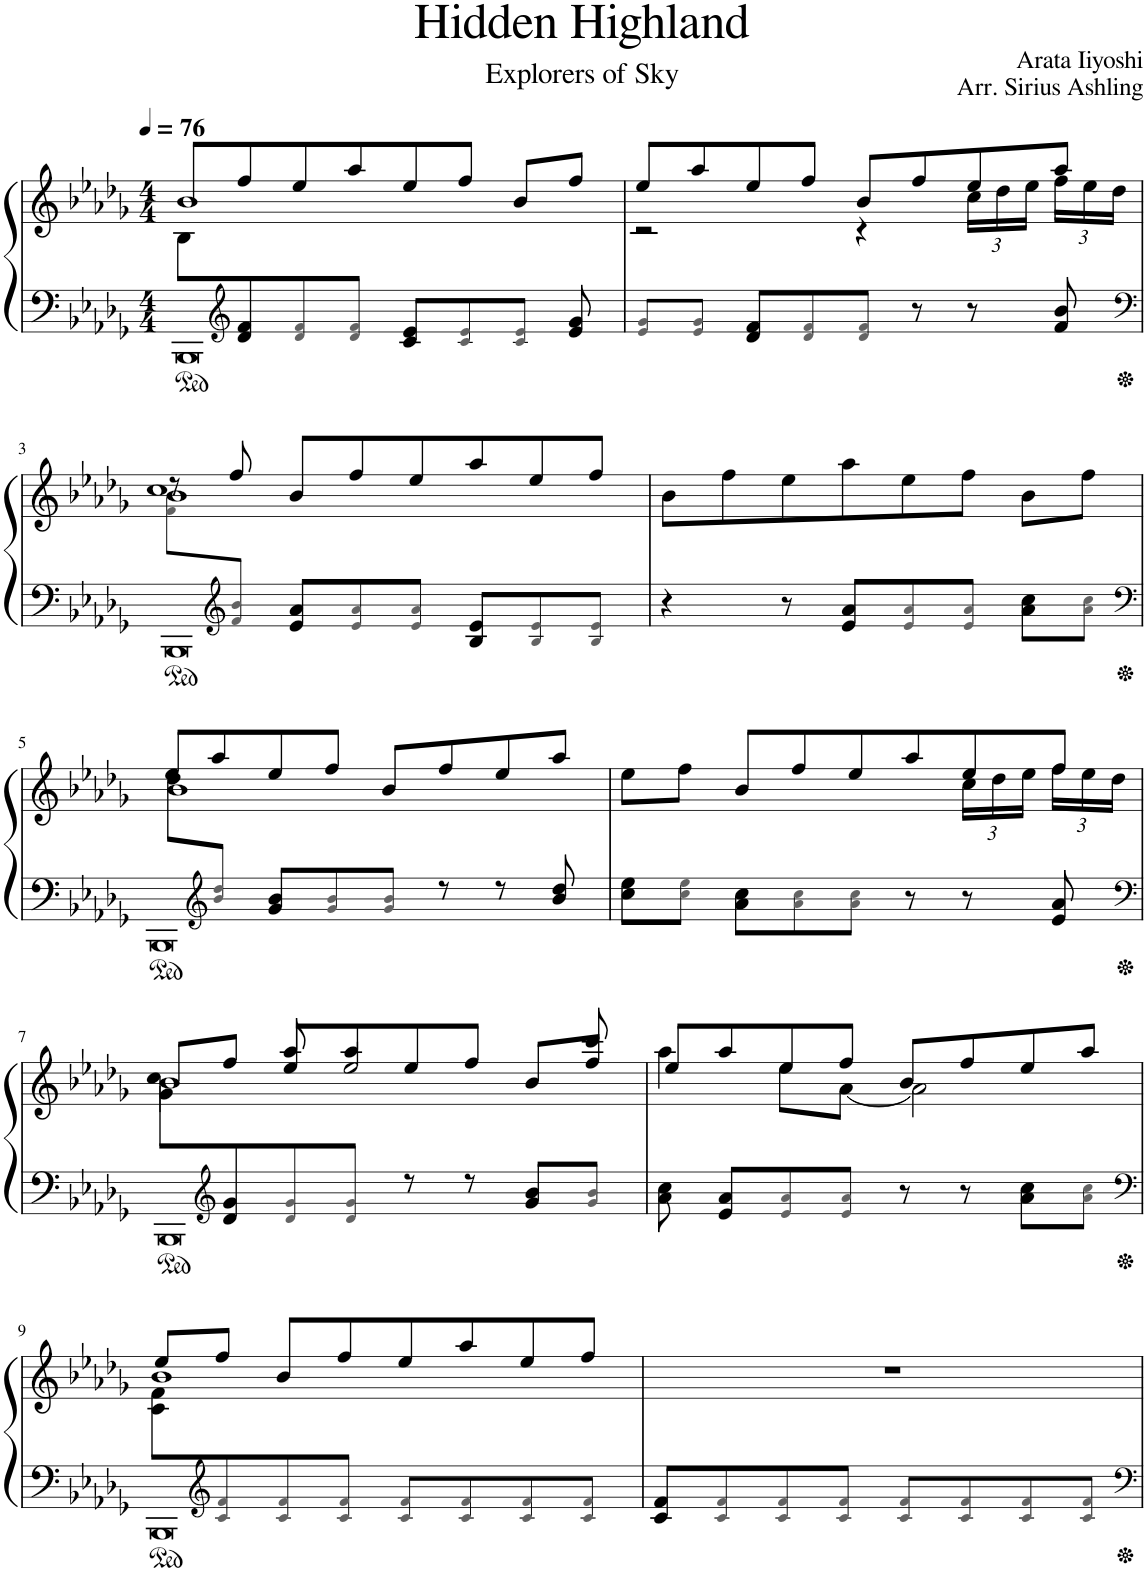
**kern	**kern
*part1	*part1
*staff2	*staff1
*I"Piano	*
*I'Pno.	*
*clefF4	*clefG2
*k[b-e-a-d-g-]	*k[b-e-a-d-g-]
*M4/4	*M4/4
*MM76	*MM76
=1	=1
*^	*^
*	*	*	*^
*	*	*ped	*	*
8ryy	1BBB-	8b-/L	1b-	8B-\L
*clefG2	*	*	*	*
8d-/ 8f/	.	8ff/	.	2..ryy
8d-!i/ 8f!i/	.	8ee-/	.	.
8d-!i/ 8f!i/J	.	8aa-/	.	.
8c/ 8e-/L	.	8ee-/	.	.
8c!i/ 8e-!i/	.	8ff/J	.	.
8c!i/ 8e-!i/J	.	8b-/L	.	.
8e-/ 8g-/	.	8ff/J	.	.
*v	*v	*	*	*
*	*	*v	*v
=2	=2	=2
8e-!i/ 8g-!i/L	8ee-/L	2r
8e-!i/ 8g-!i/J	8aa-/	.
8d-/ 8f/L	8ee-/	.
8d-!i/ 8f!i/	8ff/J	.
8d-!i/ 8f!i/J	8b-/L	4r
8r	8ff/	.
*	*	*Xbrackettup
8r	8ee-/	24cc\LL
.	.	24dd-\
.	.	24ee-\JJ
8f/ 8b-/	8aa-/J	24ff\LL
.	.	24ee-\
.	.	24dd-\JJ
*	*v	*v
!!LO:LB:g=z
=3	=3
*clefF4	*
*Xped	*
*^	*^
*	*	*	*^
*	*	*ped	*	*
8ryy	1BBB-	8r	1b- 1cc	8f!i\ 8b-!i\L
*clefG2	*	*	*	*
8f!i/ 8b-!i/J	.	8ff/	.	2..ryy
8e-/ 8a-/L	.	8b-/L	.	.
8e-!i/ 8a-!i/	.	8ff/	.	.
8e-!i/ 8a-!i/J	.	8ee-/	.	.
8B-/ 8e-/L	.	8aa-/	.	.
8B-!i/ 8e-!i/	.	8ee-/	.	.
8B-!i/ 8e-!i/J	.	8ff/J	.	.
*v	*v	*	*	*
*	*v	*v	*v
=4	=4
4r	8b-\L
.	8ff\
8r	8ee-\
8e-/ 8a-/L	8aa-\
8e-!i/ 8a-!i/	8ee-\
8e-!i/ 8a-!i/J	8ff\J
8a-\ 8cc\L	8b-\L
8a-!i\ 8cc!i\J	8ff\J
!!LO:LB:g=z
=5	=5
*clefF4	*
*Xped	*
*^	*^
*	*	*	*^
*	*	*ped	*	*
8ryy	1BBB-	8ee-/L	1b-	8b-\ 8dd-\L
*clefG2	*	*	*	*
8b-!i/ 8dd-!i/J	.	8aa-/	.	2..ryy
8g-/ 8b-/L	.	8ee-/	.	.
8g-!i/ 8b-!i/	.	8ff/J	.	.
8g-!i/ 8b-!i/J	.	8b-/L	.	.
8r	.	8ff/	.	.
8r	.	8ee-/	.	.
8b-/ 8dd-/	.	8aa-/J	.	.
*v	*v	*	*	*
*	*	*v	*v
=6	=6	=6
8cc\ 8ee-\L	8ee-\L	2.ryy
8cc!i\ 8ee-!i\J	8ff\J	.
8a-\ 8cc\L	8b-/L	.
8a-!i\ 8cc!i\	8ff/	.
8a-!i\ 8cc!i\J	8ee-/	.
8r	8aa-/	.
8r	8ee-/	24cc\LL
.	.	24dd-\
.	.	24ee-\JJ
8e-/ 8a-/	8ff/J	24ff\LL
.	.	24ee-\
.	.	24dd-\JJ
*	*v	*v
!!LO:LB:g=z
=7	=7
*clefF4	*
*Xped	*
*^	*^
*	*	*	*^
*	*	*	*	*^
*	*	*ped	*	*	*
8ryy	1BBB-	8b-/L	4cc\	1b-	8g-\ 8b-\L
*clefG2	*	*	*	*	*
8d-/ 8g-/	.	8ff/J	.	.	2..ryy
8d-!i/ 8g-!i/	.	8ee-/L	8aa-/	.	.
8d-!i/ 8g-!i/J	.	8aa-/	2ee-/	.	.
8r	.	8ee-/	.	.	.
8r	.	8ff/J	.	.	.
8g-/ 8b-/L	.	8b-/L	.	.	.
8g-!i/ 8b-!i/J	.	8ff/J	8ccc/	.	.
*v	*v	*	*	*	*
*	*	*v	*v	*v
=8	=8	=8
8a-\ 8cc\	8ee-/L	4aa-\
8e-/ 8a-/L	8aa-/	.
8e-!i/ 8a-!i/	8ee-/	8ee-\L
8e-!i/ 8a-!i/J	8ff/J	[8a-\J
8r	8b-/L	2a-\]
8r	8ff/	.
8a-\ 8cc\L	8ee-/	.
8a-!i\ 8cc!i\J	8aa-/J	.
*	*v	*v
!!LO:LB:g=z
=9	=9
*clefF4	*
*Xped	*
*^	*^
*	*	*	*^
*	*	*ped	*	*
8ryy	1BBB-	8ee-/L	1b-	8c\ 8f\L
*clefG2	*	*	*	*
8c!i/ 8f!i/	.	8ff/J	.	2..ryy
8c!i/ 8f!i/	.	8b-/L	.	.
8c!i/ 8f!i/J	.	8ff/	.	.
8c!i/ 8f!i/L	.	8ee-/	.	.
8c!i/ 8f!i/	.	8aa-/	.	.
8c!i/ 8f!i/	.	8ee-/	.	.
8c!i/ 8f!i/J	.	8ff/J	.	.
*v	*v	*	*	*
*	*v	*v	*v
=10	=10
8c/ 8f/L	1r
8c!i/ 8f!i/	.
8c!i/ 8f!i/	.
8c!i/ 8f!i/J	.
8c!i/ 8f!i/L	.
8c!i/ 8f!i/	.
8c!i/ 8f!i/	.
8c!i/ 8f!i/J	.
*Xped	*
=	=
*-	*-
